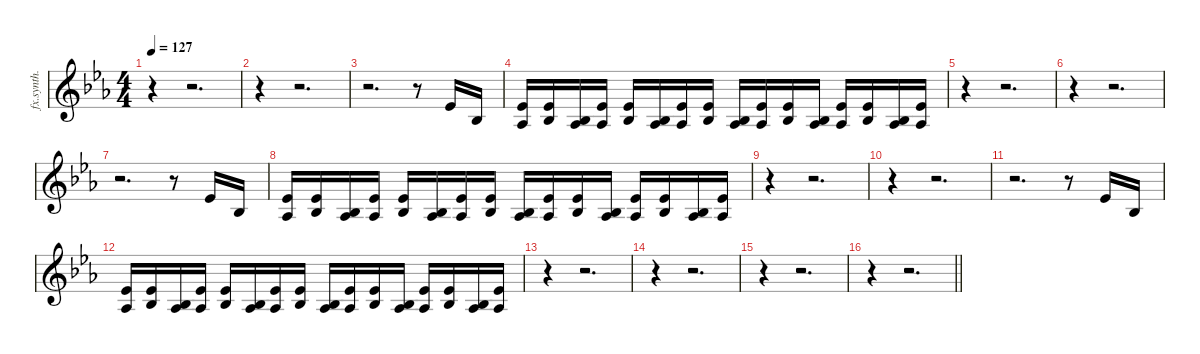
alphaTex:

\defaultSystemsLayout 4
\hideDynamics
\bracketExtendMode nobrackets
\otherSystemsTrackNameOrientation horizontal
\track ("FX" "fx.synth.") {instrument fx5brightness}
\staff {score}
\tuning (Eb5 Bb4 Gb4 Db4 Ab3 Eb3)
\ts (4 4)
\tempo 127
\clef g2
\ks eb
r.4{dy pp} r.2{d} |
r.4 r.2{d} |
r.2{d} r.8 12.6{acc b}.16{dy f} 7.6{acc b}.16 |
(7.5{acc b} 5.6{acc b}).16{dy mf} (2.5{acc b} 12.6{acc b}).16 (0.5{acc b} 7.6{acc b}).16 (7.5{acc b} 5.6{acc b}).16{dy p} (2.5{acc b} 12.6{acc b}).16 (0.5{acc b} 7.6{acc b}).16 (7.5{acc b} 5.6{acc b}).16{dy pp} (2.5{acc b} 12.6{acc b}).16 (0.5{acc b} 7.6{acc b}).16 (7.5{acc b} 5.6{acc b}).16 (2.5{acc b} 12.6{acc b}).16 (0.5{acc b} 7.6{acc b}).16 (7.5{acc b} 5.6{acc b}).16 (2.5{acc b} 12.6{acc b}).16 (0.5{acc b} 7.6{acc b}).16 (7.5{acc b} 5.6{acc b}).16 |
r.4 r.2{d} |
r.4 r.2{d} |
r.2{d} r.8 12.6{acc b}.16{dy f} 7.6{acc b}.16 |
(7.5{acc b} 5.6{acc b}).16{dy mf} (2.5{acc b} 12.6{acc b}).16 (0.5{acc b} 7.6{acc b}).16 (7.5{acc b} 5.6{acc b}).16{dy p} (2.5{acc b} 12.6{acc b}).16 (0.5{acc b} 7.6{acc b}).16 (7.5{acc b} 5.6{acc b}).16{dy pp} (2.5{acc b} 12.6{acc b}).16 (0.5{acc b} 7.6{acc b}).16 (7.5{acc b} 5.6{acc b}).16 (2.5{acc b} 12.6{acc b}).16 (0.5{acc b} 7.6{acc b}).16 (7.5{acc b} 5.6{acc b}).16 (2.5{acc b} 12.6{acc b}).16 (0.5{acc b} 7.6{acc b}).16 (7.5{acc b} 5.6{acc b}).16 |
r.4 r.2{d} |
r.4 r.2{d} |
r.2{d} r.8 12.6{acc b}.16{dy f} 7.6{acc b}.16 |
(7.5{acc b} 5.6{acc b}).16{dy mf} (2.5{acc b} 12.6{acc b}).16 (0.5{acc b} 7.6{acc b}).16 (7.5{acc b} 5.6{acc b}).16{dy p} (2.5{acc b} 12.6{acc b}).16 (0.5{acc b} 7.6{acc b}).16 (7.5{acc b} 5.6{acc b}).16{dy pp} (2.5{acc b} 12.6{acc b}).16 (0.5{acc b} 7.6{acc b}).16 (7.5{acc b} 5.6{acc b}).16 (2.5{acc b} 12.6{acc b}).16 (0.5{acc b} 7.6{acc b}).16 (7.5{acc b} 5.6{acc b}).16 (2.5{acc b} 12.6{acc b}).16 (0.5{acc b} 7.6{acc b}).16 (7.5{acc b} 5.6{acc b}).16 |
r.4 r.2{d} |
r.4 r.2{d} |
r.4 r.2{d} |
\barLineRight lightlight
r.4 r.2{d}
